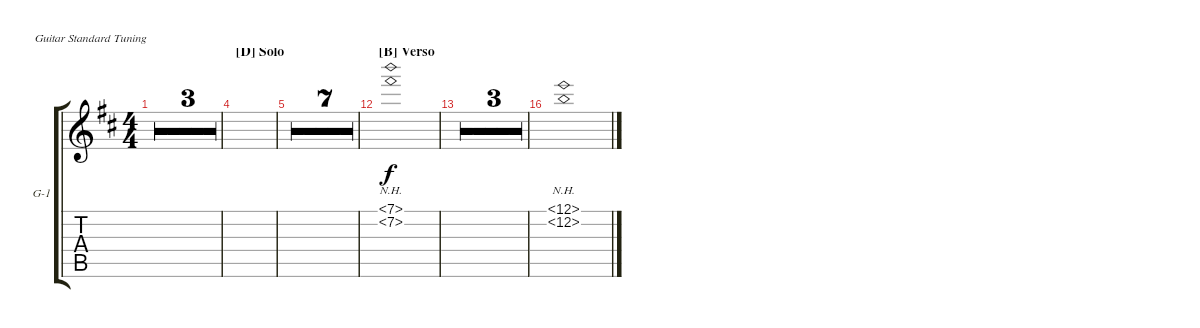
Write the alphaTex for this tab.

\defaultSystemsLayout 4
\bracketExtendMode groupsimilarinstruments
\firstSystemTrackNameOrientation horizontal
\otherSystemsTrackNameOrientation horizontal
\track ("Guitar 1" "G-1") {multiBarRest instrument acousticguitarsteel}
\staff {score tabs}
\tuning (E4 B3 G3 D3 A2 E2)
\ts (4 4)
\tempo 72
\clef g2
\ks d
|
|
|
\section ("D" "Solo")
|
|
|
|
|
|
|
|
\section ("B" "Verso")
(7.2{nh} 7.1{nh}).1 |
|
|
|
(12.1{nh} 12.2{nh}).1
